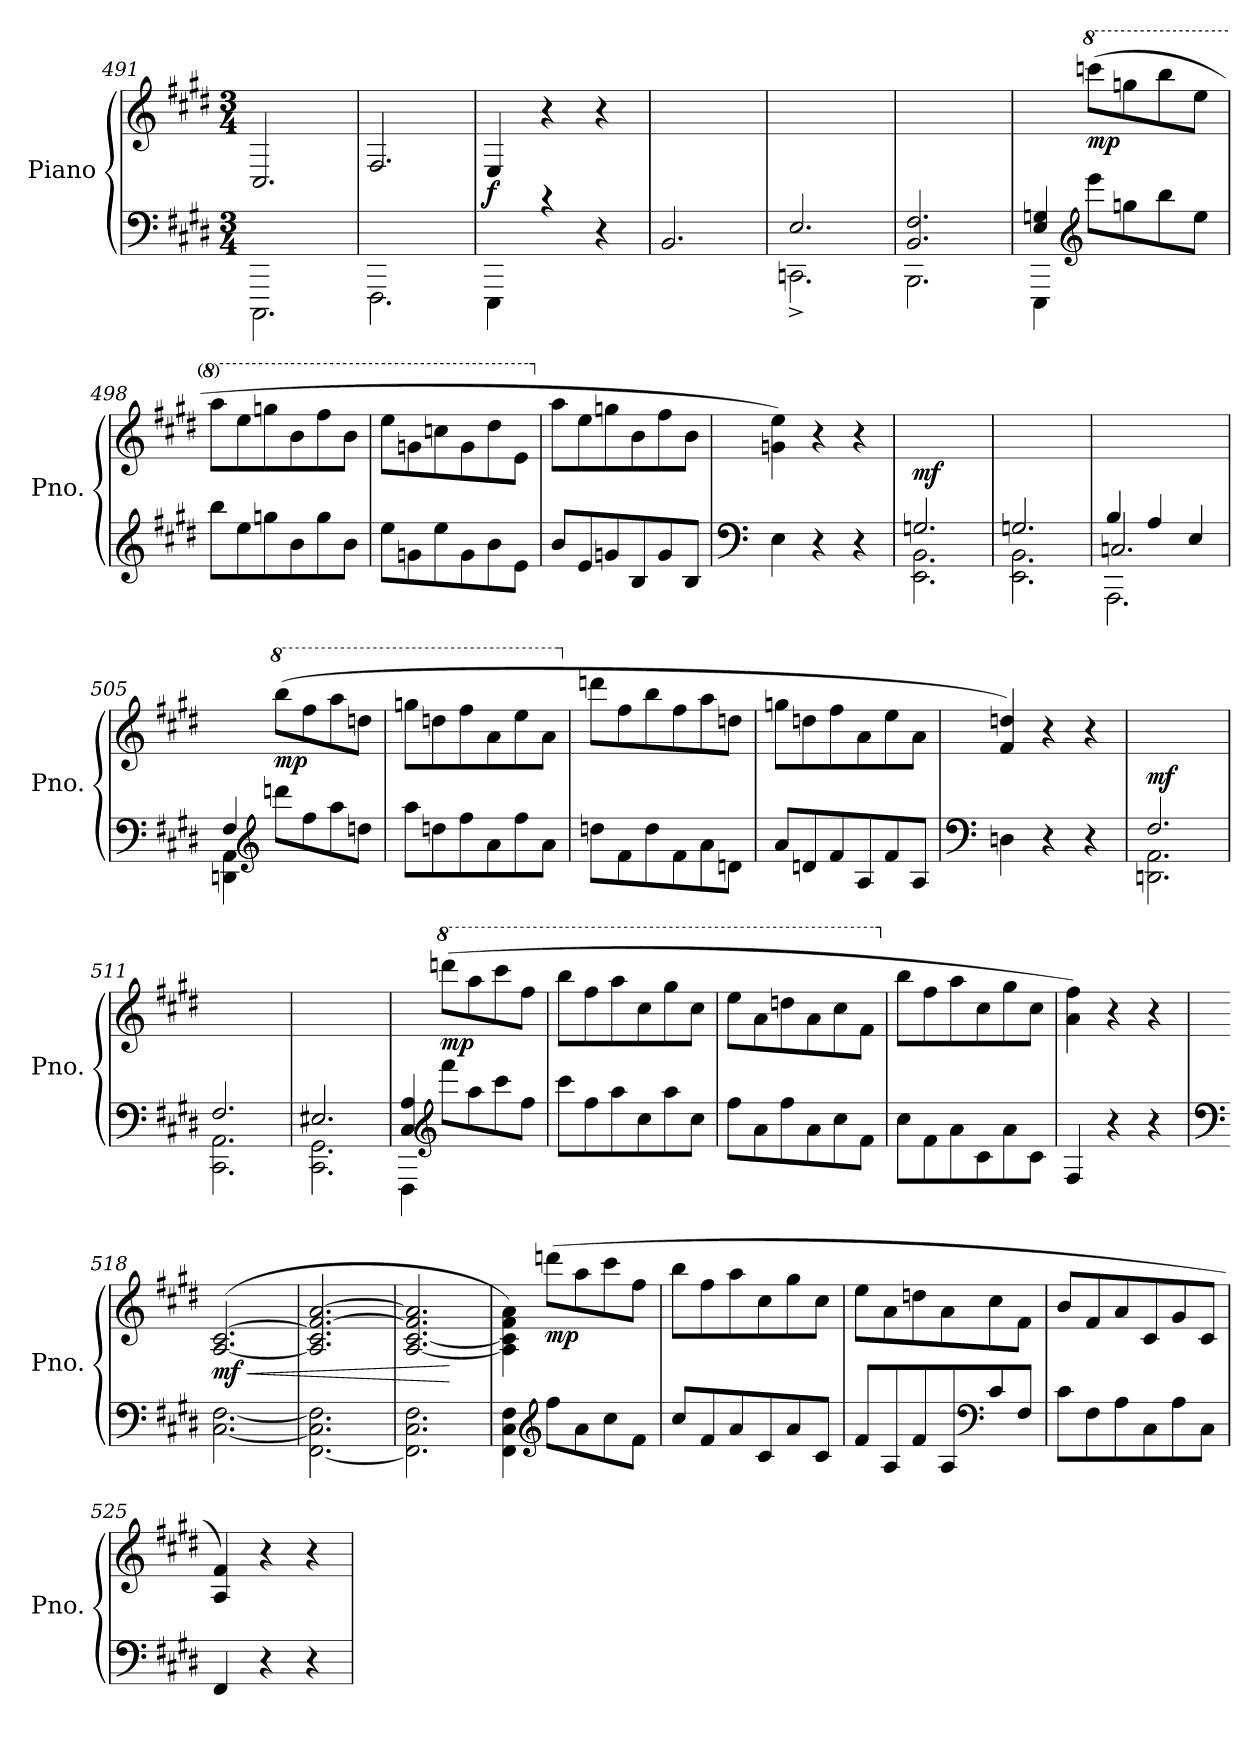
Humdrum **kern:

**kern	**kern	**dynam
*part1	*part1	*part1
*staff2	*staff1	*staff1/2
*I"Piano	*	*
*I'Pno.	*	*
*clefF4	*clefG2	*
*k[f#c#g#d#]	*k[f#c#g#d#]	*
*M3/4	*M3/4	*
=491	=491	=491
*^	*	*
2.ryy	2.CCC#\	2.C#/	.
=492	=492	=492	=492
2.ryy	2.FFF#\	2.F#/	.
=493	=493	=493	=493
!	!	!	!LO:DY:b
4ryy	4EEE\	4E/	f
4ryy	4rc	4r	.
4r	4ryy	4r	.
*v	*v	*	*
=494	=494	=494
2.BB/	2.ryy	.
=495	=495	=495
*^	*	*
2.E/	2.CCn^\	2.ryy	.
=496	=496	=496	=496
2.BB/ 2.F#/	2.BBB\	2.ryy	.
=497	=497	=497	=497
4EEE\	4E/ 4Gn/	4ryy	.
*clefG2	*	*	*
*	*	*8va	*
!	!	!	!LO:DY:b
8eee\L	2ryy	(8ccccn\L	mp
8ggn\	.	8gggn\	.
8bb\	.	8bbb\	.
8ee\J	.	8eee\J	.
*v	*v	*	*
=498	=498	=498
8bb\L	8aaa\L	.
8ee\	8eee\	.
8ggn\	8gggn\	.
8b\	8bb\	.
8gg\	8fff#\	.
8b\J	8bb\J	.
!!LO:LB:g=z
=499	=499	=499
8ee\L	8eee\L	.
8gn\	8ggn\	.
8ee\	8cccn\	.
8g\	8gg\	.
8b\	8ddd#\	.
8e\J	8ee\J	.
=500	=500	=500
*	*X8va	*
8b/L	8aa\L	.
8e/	8ee\	.
8gn/	8ggn\	.
8B/	8b\	.
8g/	8ff#\	.
8B/J	8b\J	.
=501	=501	=501
*clefF4	*	*
4E\	4gn\ 4ee\)	.
4r	4r	.
4r	4r	.
=502	=502	=502
*^	*	*
!	!	!	!LO:DY:b
2.Gn/	2.EE\ 2.BB\	2.ryy	mf
=503	=503	=503	=503
2.Gn/	2.EE\ 2.BB\	2.ryy	.
=504	=504	=504	=504
*	*^	*	*
4B/	2.AAA\	2.Cn/	2.ryy	.
4A/	.	.	.	.
4E/	.	.	.	.
*	*v	*v	*	*
=505	=505	=505	=505
4DDn\ 4AA\	4F#/	4ryy	.
*clefG2	*	*	*
*	*	*8va	*
!	!	!	!LO:DY:b
8dddn\L	2ryy	(8bbb\L	mp
8ff#\	.	8fff#\	.
8aa\	.	8aaa\	.
8ddn\J	.	8dddn\J	.
*v	*v	*	*
!!LO:LB:g=z
=506	=506	=506
8aa\L	8gggn\L	.
8ddn\	8dddn\	.
8ff#\	8fff#\	.
8a\	8aa\	.
8ff#\	8eee\	.
8a\J	8aa\J	.
=507	=507	=507
*	*X8va	*
8ddn\L	8dddn\L	.
8f#\	8ff#\	.
8dd\	8bb\	.
8f#\	8ff#\	.
8a\	8aa\	.
8dn\J	8ddn\J	.
=508	=508	=508
8a/L	8ggn\L	.
8dn/	8ddn\	.
8f#/	8ff#\	.
8A/	8a\	.
8f#/	8ee\	.
8A/J	8a\J	.
=509	=509	=509
*clefF4	*	*
4Dn\	4f#/ 4ddn/)	.
4r	4r	.
4r	4r	.
=510	=510	=510
*^	*	*
!	!	!	!LO:DY:a=2
2.F#/	2.DDn\ 2.AA\	2.ryy	mf
=511	=511	=511	=511
2.F#/	2.CC#\ 2.AA\	2.ryy	.
=512	=512	=512	=512
2.E#X/	2.CC#\ 2.GG#\	2.ryy	.
=513	=513	=513	=513
4FFF#\	4C#/ 4A/	4ryy	.
*clefG2	*	*	*
*	*	*8va	*
!	!	!	!LO:DY:b
8fff#\L	2ryy	(8ddddn\L	mp
8aa\	.	8aaa\	.
8ccc#\	.	8cccc#\	.
8ff#\J	.	8fff#\J	.
*v	*v	*	*
!!LO:LB:g=z
=514	=514	=514
8ccc#\L	8bbb\L	.
8ff#\	8fff#\	.
8aa\	8aaa\	.
8cc#\	8ccc#\	.
8aa\	8ggg#\	.
8cc#\J	8ccc#\J	.
=515	=515	=515
8ff#\L	8eee\L	.
8a\	8aa\	.
8ff#\	8dddn\	.
8a\	8aa\	.
8cc#\	8ccc#\	.
8f#\J	8ff#\J	.
=516	=516	=516
*	*X8va	*
8cc#\L	8bb\L	.
8f#\	8ff#\	.
8a\	8aa\	.
8c#\	8cc#\	.
8a\	8gg#\	.
8c#\J	8cc#\J	.
=517	=517	=517
4F#/	4a\ 4ff#\)	.
4r	4r	.
4r	4r	.
=518	=518	=518
*clefF4	*	*
*^	*	*
!	!	!	!LO:HP:b
!	!	!	!LO:DY:n=1:b
2.ryy	[2.C#\ [2.F#\	([2.A/ [2.c#/	< mf
=519	=519	=519	=519
2.ryy	[2.FF#\ 2.C#\] 2.F#\]	2.A/] 2.c#/] [2.f#/ [2.a/	.
=520	=520	=520	=520
2.ryy	2.FF#\] 2.C#\ 2.F#\	[2.A/ [2.c#/ 2.f#/] 2.a/]	.
*v	*v	*	*
.	.	[
=521	=521	=521
*^	*^	*
4ryy	4FF#\ 4C#\ 4F#\	4ryy	4A\] 4c#\] 4f#\ 4a\)	.
*clefG2	*	*	*	*
!	!	!	!	!LO:DY:b
8ff#\L	2ryy	(>8dddn\L	2ryy	mp
8a\	.	8aa\	.	.
8cc#\	.	8ccc#\	.	.
8f#\J	.	8ff#\J	.	.
*v	*v	*	*	*
*	*v	*v	*
!!LO:PB:g=z
=522	=522	=522
8cc#/L	8bb\L	.
8f#/	8ff#\	.
8a/	8aa\	.
8c#/	8cc#\	.
8a/	8gg#\	.
8c#/J	8cc#\J	.
=523	=523	=523
8f#/L	8ee\L	.
8A/	8a\	.
8f#/	8ddn\	.
8A/	8a\	.
*clefF4	*	*
8c#/	8cc#\	.
8F#/J	8f#\J	.
=524	=524	=524
8c#\L	8b/L	.
8F#\	8f#/	.
8A\	8a/	.
8C#\	8c#/	.
8A\	8g#/	.
8C#\J	8c#/J	.
=525	=525	=525
4FF#/	4A/ 4f#/)	.
4r	4r	.
4r	4r	.
=	=	=
*-	*-	*-
